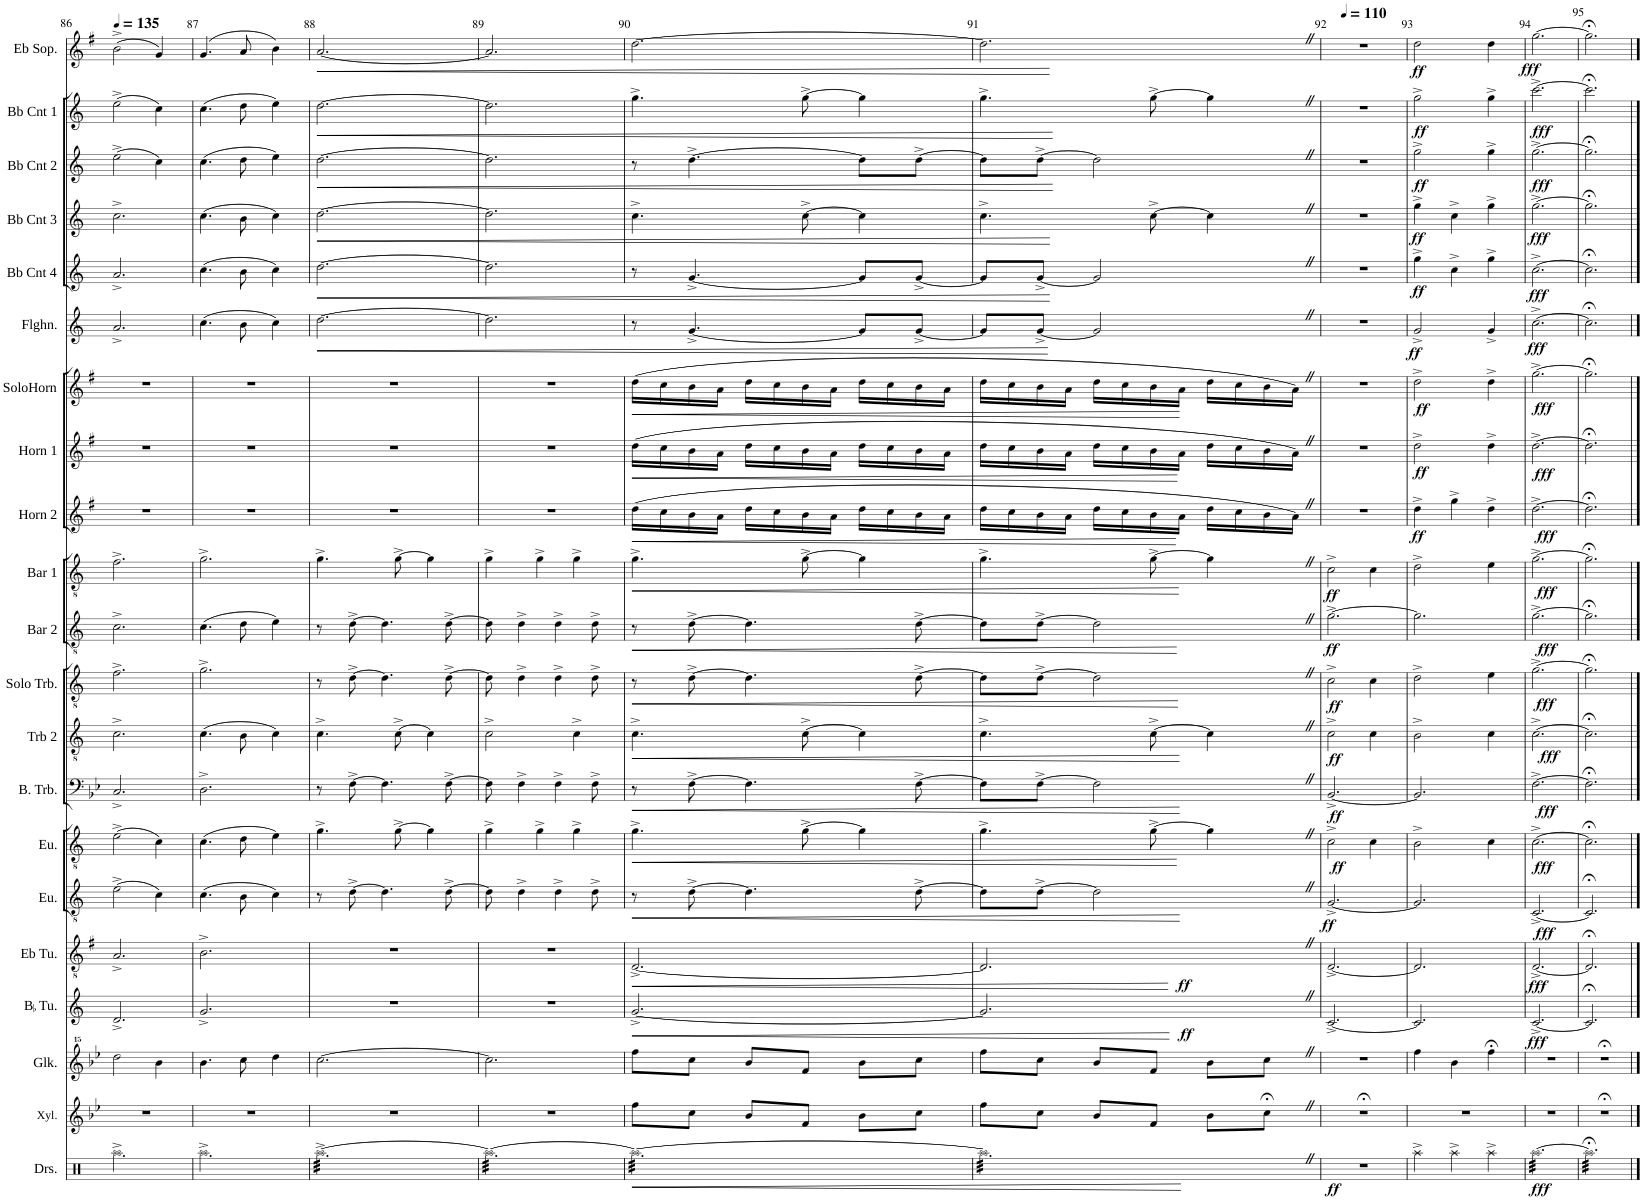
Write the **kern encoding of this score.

**kern	**dynam	**kern	**kern	**kern	**dynam	**kern	**dynam	**kern	**dynam	**kern	**dynam	**kern	**dynam	**kern	**dynam	**kern	**dynam	**kern	**dynam	**kern	**dynam	**kern	**dynam	**kern	**dynam	**kern	**dynam	**kern	**dynam	**kern	**dynam	**kern	**dynam	**kern	**dynam	**kern	**dynam	**kern	**dynam
*part21	*part21	*part20	*part19	*part18	*part18	*part17	*part17	*part16	*part16	*part15	*part15	*part14	*part14	*part13	*part13	*part12	*part12	*part11	*part11	*part10	*part10	*part9	*part9	*part8	*part8	*part7	*part7	*part6	*part6	*part5	*part5	*part4	*part4	*part3	*part3	*part2	*part2	*part1	*part1
*staff21	*staff21	*staff20	*staff19	*staff18	*staff18	*staff17	*staff17	*staff16	*staff16	*staff15	*staff15	*staff14	*staff14	*staff13	*staff13	*staff12	*staff12	*staff11	*staff11	*staff10	*staff10	*staff9	*staff9	*staff8	*staff8	*staff7	*staff7	*staff6	*staff6	*staff5	*staff5	*staff4	*staff4	*staff3	*staff3	*staff2	*staff2	*staff1	*staff1
*I"Drumset	*	*I"Xylophone	*I"Glockenspiel	*I"BaccidentalFlat Tuba	*	*I"Eb Tuba	*	*I"Euphonium	*	*I"Euphonium	*	*I"Bass Trombone	*	*I"Trombone 2	*	*I"Solo Trombone	*	*I"Baritone 2	*	*I"Baritone 1	*	*I"Horn 2	*	*I"Horn 1	*	*I"Solo Horn	*	*I"Flugelhorn	*	*I"Bb Cornet 4	*	*I"Bb Cornet 3	*	*I"Bb Cornet 2	*	*I"Bb Cornet 1	*	*I"Eb Soprano	*
*I'Drs.	*	*I'Xyl.	*I'Glk.	*I'BaccidentalFlat Tu.	*	*I'Eb Tu.	*	*I'Eu.	*	*I'Eu.	*	*I'B. Trb.	*	*I'Trb 2	*	*I'Solo Trb.	*	*I'Bar 2	*	*I'Bar 1	*	*I'Horn 2	*	*I'Horn 1	*	*I'SoloHorn	*	*I'Flghn.	*	*I'Bb Cnt 4	*	*I'Bb Cnt 3	*	*I'Bb Cnt 2	*	*I'Bb Cnt 1	*	*I'Eb Sop.	*
!!LO:PB:g=z
*clefX	*	*clefG2	*clefG^^2	*clefG2	*	*clefGv2	*	*clefGv2	*	*clefGv2	*	*clefF4	*	*clefGv2	*	*clefGv2	*	*clefGv2	*	*clefGv2	*	*clefG2	*	*clefG2	*	*clefG2	*	*clefG2	*	*clefG2	*	*clefG2	*	*clefG2	*	*clefG2	*	*clefG2	*
*	*	*Trd-7c-12	*	*	*	*	*	*	*	*	*	*	*	*	*	*	*	*Trd4c7	*	*	*	*Trd5c9	*	*Trd5c9	*	*Trd5c9	*	*Trd1c2	*	*Trd1c2	*	*Trd1c2	*	*Trd1c2	*	*Trd1c2	*	*Trd-2c-3	*
*k[]	*	*k[b-e-]	*k[b-e-]	*k[]	*	*k[f#]	*	*k[]	*	*k[]	*	*k[b-e-]	*	*k[]	*	*k[]	*	*k[]	*	*k[]	*	*k[f#]	*	*k[f#]	*	*k[f#]	*	*k[]	*	*k[]	*	*k[]	*	*k[]	*	*k[]	*	*k[f#]	*
*M3/4	*	*M3/4	*M3/4	*M3/4	*	*M3/4	*	*M3/4	*	*M3/4	*	*M3/4	*	*M3/4	*	*M3/4	*	*M3/4	*	*M3/4	*	*M3/4	*	*M3/4	*	*M3/4	*	*M3/4	*	*M3/4	*	*M3/4	*	*M3/4	*	*M3/4	*	*M3/4	*
*MM135	*	*MM135	*MM135	*MM135	*	*MM135	*	*MM135	*	*MM135	*	*MM135	*	*MM135	*	*MM135	*	*MM135	*	*MM135	*	*MM135	*	*MM135	*	*MM135	*	*MM135	*	*MM135	*	*MM135	*	*MM135	*	*MM135	*	*MM135	*
=86	=86	=86	=86	=86	=86	=86	=86	=86	=86	=86	=86	=86	=86	=86	=86	=86	=86	=86	=86	=86	=86	=86	=86	=86	=86	=86	=86	=86	=86	=86	=86	=86	=86	=86	=86	=86	=86	=86	=86
2.Raa^>\	.	2.r	2dddd\	2.d^/	.	2.A^/	.	(2e^\	.	(2e^\	.	2.C^/	.	2.c^\	.	2.f^\	.	2.c^\	.	2.f^\	.	2.r	.	2.r	.	2.r	.	2.a^/	.	2.a^/	.	2.cc^\	.	(2ee^\	.	(2ee^\	.	(2b^\	.
.	.	.	4bbb-\	.	.	.	.	4c\)	.	4c\)	.	.	.	.	.	.	.	.	.	.	.	.	.	.	.	.	.	.	.	.	.	.	.	4cc\)	.	4cc\)	.	4g/)	.
=87	=87	=87	=87	=87	=87	=87	=87	=87	=87	=87	=87	=87	=87	=87	=87	=87	=87	=87	=87	=87	=87	=87	=87	=87	=87	=87	=87	=87	=87	=87	=87	=87	=87	=87	=87	=87	=87	=87	=87
2.Raa^>\	.	2.r	4.bbb-\	2.g^/	.	2.B^\	.	(4.c\	.	(4.c\	.	2.D^\	.	(4.c\	.	2.g^\	.	(4.c\	.	2.g^\	.	2.r	.	2.r	.	2.r	.	(4.cc\	.	(4.cc\	.	(4.cc\	.	(4.cc\	.	(4.cc\	.	(4.g/	.
.	.	.	8cccc\	.	.	.	.	8B\	.	8d\	.	.	.	8B\	.	.	.	8d\	.	.	.	.	.	.	.	.	.	8b\	.	8b\	.	8b\	.	8dd\	.	8dd\	.	8a/	.
.	.	.	4dddd\	.	.	.	.	4c\)	.	4e\)	.	.	.	4c\)	.	.	.	4e\)	.	.	.	.	.	.	.	.	.	4cc\)	.	4cc\)	.	4cc\)	.	4ee\)	.	4ee\)	.	4b\)	.
=88	=88	=88	=88	=88	=88	=88	=88	=88	=88	=88	=88	=88	=88	=88	=88	=88	=88	=88	=88	=88	=88	=88	=88	=88	=88	=88	=88	=88	=88	=88	=88	=88	=88	=88	=88	=88	=88	=88	=88
!	!	!	!	!	!	!	!	!	!	!	!	!	!	!	!	!	!	!	!	!	!	!	!	!	!	!	!	!	!LO:HP:b	!	!LO:HP:b	!	!LO:HP:b	!	!LO:HP:b	!	!LO:HP:b	!	!LO:HP:b
*tremolo	*	*	*	*	*	*	*	*	*	*	*	*	*	*	*	*	*	*	*	*	*	*	*	*	*	*	*	*	*	*	*	*	*	*	*	*	*	*	*
[32Raa^>\LLL	.	2.r	[2.cccc\	2.r	.	2.r	.	8r	.	4.g^\	.	8r	.	4.c^\	.	8r	.	8r	.	4.g^\	.	2.r	.	2.r	.	2.r	.	[2.dd\	<	[2.dd\	<	[2.dd\	<	[2.dd\	<	[2.dd\	<	[2.a/	<
32Raa^>\	.	.	.	.	.	.	.	.	.	.	.	.	.	.	.	.	.	.	.	.	.	.	.	.	.	.	.	.	.	.	.	.	.	.	.	.	.	.	.
32Raa^>\	.	.	.	.	.	.	.	.	.	.	.	.	.	.	.	.	.	.	.	.	.	.	.	.	.	.	.	.	.	.	.	.	.	.	.	.	.	.	.
32Raa^>\	.	.	.	.	.	.	.	.	.	.	.	.	.	.	.	.	.	.	.	.	.	.	.	.	.	.	.	.	.	.	.	.	.	.	.	.	.	.	.
32Raa^>\	.	.	.	.	.	.	.	[8d^\	.	.	.	[8F^\	.	.	.	[8d^\	.	[8d^\	.	.	.	.	.	.	.	.	.	.	.	.	.	.	.	.	.	.	.	.	.
32Raa^>\	.	.	.	.	.	.	.	.	.	.	.	.	.	.	.	.	.	.	.	.	.	.	.	.	.	.	.	.	.	.	.	.	.	.	.	.	.	.	.
32Raa^>\	.	.	.	.	.	.	.	.	.	.	.	.	.	.	.	.	.	.	.	.	.	.	.	.	.	.	.	.	.	.	.	.	.	.	.	.	.	.	.
32Raa^>\	.	.	.	.	.	.	.	.	.	.	.	.	.	.	.	.	.	.	.	.	.	.	.	.	.	.	.	.	.	.	.	.	.	.	.	.	.	.	.
32Raa^>\	.	.	.	.	.	.	.	4.d\]	.	.	.	4.F\]	.	.	.	4.d\]	.	4.d\]	.	.	.	.	.	.	.	.	.	.	.	.	.	.	.	.	.	.	.	.	.
32Raa^>\	.	.	.	.	.	.	.	.	.	.	.	.	.	.	.	.	.	.	.	.	.	.	.	.	.	.	.	.	.	.	.	.	.	.	.	.	.	.	.
32Raa^>\	.	.	.	.	.	.	.	.	.	.	.	.	.	.	.	.	.	.	.	.	.	.	.	.	.	.	.	.	.	.	.	.	.	.	.	.	.	.	.
32Raa^>\	.	.	.	.	.	.	.	.	.	.	.	.	.	.	.	.	.	.	.	.	.	.	.	.	.	.	.	.	.	.	.	.	.	.	.	.	.	.	.
32Raa^>\	.	.	.	.	.	.	.	.	.	[8g^\	.	.	.	[8c^\	.	.	.	.	.	[8g^\	.	.	.	.	.	.	.	.	.	.	.	.	.	.	.	.	.	.	.
32Raa^>\	.	.	.	.	.	.	.	.	.	.	.	.	.	.	.	.	.	.	.	.	.	.	.	.	.	.	.	.	.	.	.	.	.	.	.	.	.	.	.
32Raa^>\	.	.	.	.	.	.	.	.	.	.	.	.	.	.	.	.	.	.	.	.	.	.	.	.	.	.	.	.	.	.	.	.	.	.	.	.	.	.	.
32Raa^>\	.	.	.	.	.	.	.	.	.	.	.	.	.	.	.	.	.	.	.	.	.	.	.	.	.	.	.	.	.	.	.	.	.	.	.	.	.	.	.
32Raa^>\	.	.	.	.	.	.	.	.	.	4g\]	.	.	.	4c\]	.	.	.	.	.	4g\]	.	.	.	.	.	.	.	.	.	.	.	.	.	.	.	.	.	.	.
32Raa^>\	.	.	.	.	.	.	.	.	.	.	.	.	.	.	.	.	.	.	.	.	.	.	.	.	.	.	.	.	.	.	.	.	.	.	.	.	.	.	.
32Raa^>\	.	.	.	.	.	.	.	.	.	.	.	.	.	.	.	.	.	.	.	.	.	.	.	.	.	.	.	.	.	.	.	.	.	.	.	.	.	.	.
32Raa^>\	.	.	.	.	.	.	.	.	.	.	.	.	.	.	.	.	.	.	.	.	.	.	.	.	.	.	.	.	.	.	.	.	.	.	.	.	.	.	.
32Raa^>\	.	.	.	.	.	.	.	[8d^\	.	.	.	[8F^\	.	.	.	[8d^\	.	[8d^\	.	.	.	.	.	.	.	.	.	.	.	.	.	.	.	.	.	.	.	.	.
32Raa^>\	.	.	.	.	.	.	.	.	.	.	.	.	.	.	.	.	.	.	.	.	.	.	.	.	.	.	.	.	.	.	.	.	.	.	.	.	.	.	.
32Raa^>\	.	.	.	.	.	.	.	.	.	.	.	.	.	.	.	.	.	.	.	.	.	.	.	.	.	.	.	.	.	.	.	.	.	.	.	.	.	.	.
32Raa^>\JJJ	.	.	.	.	.	.	.	.	.	.	.	.	.	.	.	.	.	.	.	.	.	.	.	.	.	.	.	.	.	.	.	.	.	.	.	.	.	.	.
.	.	.	.	.	.	.	.	.	.	.	.	.	.	.	.	.	.	.	.	.	.	.	.	.	.	.	.	.	[	.	[	.	[	.	[	.	[	.	[
=89	=89	=89	=89	=89	=89	=89	=89	=89	=89	=89	=89	=89	=89	=89	=89	=89	=89	=89	=89	=89	=89	=89	=89	=89	=89	=89	=89	=89	=89	=89	=89	=89	=89	=89	=89	=89	=89	=89	=89
32Raa\LLL	.	2.r	2.cccc\]	2.r	.	2.r	.	8d\]	.	4g^\	.	8F\]	.	2c^\	.	8d\]	.	8d\]	.	4g^\	.	2.r	.	2.r	.	2.r	.	2.dd\]	.	2.dd\]	.	2.dd\]	.	2.dd\]	.	2.dd\]	.	2.a/]	.
32Raa\	.	.	.	.	.	.	.	.	.	.	.	.	.	.	.	.	.	.	.	.	.	.	.	.	.	.	.	.	.	.	.	.	.	.	.	.	.	.	.
32Raa\	.	.	.	.	.	.	.	.	.	.	.	.	.	.	.	.	.	.	.	.	.	.	.	.	.	.	.	.	.	.	.	.	.	.	.	.	.	.	.
32Raa\	.	.	.	.	.	.	.	.	.	.	.	.	.	.	.	.	.	.	.	.	.	.	.	.	.	.	.	.	.	.	.	.	.	.	.	.	.	.	.
32Raa\	.	.	.	.	.	.	.	4d^\	.	.	.	4F^\	.	.	.	4d^\	.	4d^\	.	.	.	.	.	.	.	.	.	.	.	.	.	.	.	.	.	.	.	.	.
32Raa\	.	.	.	.	.	.	.	.	.	.	.	.	.	.	.	.	.	.	.	.	.	.	.	.	.	.	.	.	.	.	.	.	.	.	.	.	.	.	.
32Raa\	.	.	.	.	.	.	.	.	.	.	.	.	.	.	.	.	.	.	.	.	.	.	.	.	.	.	.	.	.	.	.	.	.	.	.	.	.	.	.
32Raa\	.	.	.	.	.	.	.	.	.	.	.	.	.	.	.	.	.	.	.	.	.	.	.	.	.	.	.	.	.	.	.	.	.	.	.	.	.	.	.
32Raa\	.	.	.	.	.	.	.	.	.	4g^\	.	.	.	.	.	.	.	.	.	4g^\	.	.	.	.	.	.	.	.	.	.	.	.	.	.	.	.	.	.	.
32Raa\	.	.	.	.	.	.	.	.	.	.	.	.	.	.	.	.	.	.	.	.	.	.	.	.	.	.	.	.	.	.	.	.	.	.	.	.	.	.	.
32Raa\	.	.	.	.	.	.	.	.	.	.	.	.	.	.	.	.	.	.	.	.	.	.	.	.	.	.	.	.	.	.	.	.	.	.	.	.	.	.	.
32Raa\	.	.	.	.	.	.	.	.	.	.	.	.	.	.	.	.	.	.	.	.	.	.	.	.	.	.	.	.	.	.	.	.	.	.	.	.	.	.	.
32Raa\	.	.	.	.	.	.	.	4d^\	.	.	.	4F^\	.	.	.	4d^\	.	4d^\	.	.	.	.	.	.	.	.	.	.	.	.	.	.	.	.	.	.	.	.	.
32Raa\	.	.	.	.	.	.	.	.	.	.	.	.	.	.	.	.	.	.	.	.	.	.	.	.	.	.	.	.	.	.	.	.	.	.	.	.	.	.	.
32Raa\	.	.	.	.	.	.	.	.	.	.	.	.	.	.	.	.	.	.	.	.	.	.	.	.	.	.	.	.	.	.	.	.	.	.	.	.	.	.	.
32Raa\	.	.	.	.	.	.	.	.	.	.	.	.	.	.	.	.	.	.	.	.	.	.	.	.	.	.	.	.	.	.	.	.	.	.	.	.	.	.	.
32Raa\	.	.	.	.	.	.	.	.	.	4g^\	.	.	.	4c^\	.	.	.	.	.	4g^\	.	.	.	.	.	.	.	.	.	.	.	.	.	.	.	.	.	.	.
32Raa\	.	.	.	.	.	.	.	.	.	.	.	.	.	.	.	.	.	.	.	.	.	.	.	.	.	.	.	.	.	.	.	.	.	.	.	.	.	.	.
32Raa\	.	.	.	.	.	.	.	.	.	.	.	.	.	.	.	.	.	.	.	.	.	.	.	.	.	.	.	.	.	.	.	.	.	.	.	.	.	.	.
32Raa\	.	.	.	.	.	.	.	.	.	.	.	.	.	.	.	.	.	.	.	.	.	.	.	.	.	.	.	.	.	.	.	.	.	.	.	.	.	.	.
32Raa\	.	.	.	.	.	.	.	8d^\	.	.	.	8F^\	.	.	.	8d^\	.	8d^\	.	.	.	.	.	.	.	.	.	.	.	.	.	.	.	.	.	.	.	.	.
32Raa\	.	.	.	.	.	.	.	.	.	.	.	.	.	.	.	.	.	.	.	.	.	.	.	.	.	.	.	.	.	.	.	.	.	.	.	.	.	.	.
32Raa\	.	.	.	.	.	.	.	.	.	.	.	.	.	.	.	.	.	.	.	.	.	.	.	.	.	.	.	.	.	.	.	.	.	.	.	.	.	.	.
32Raa\JJJ	.	.	.	.	.	.	.	.	.	.	.	.	.	.	.	.	.	.	.	.	.	.	.	.	.	.	.	.	.	.	.	.	.	.	.	.	.	.	.
=90	=90	=90	=90	=90	=90	=90	=90	=90	=90	=90	=90	=90	=90	=90	=90	=90	=90	=90	=90	=90	=90	=90	=90	=90	=90	=90	=90	=90	=90	=90	=90	=90	=90	=90	=90	=90	=90	=90	=90
!	!LO:HP:b	!	!	!	!LO:HP:b	!	!LO:HP:b	!	!LO:HP:b	!	!LO:HP:b	!	!LO:HP:b	!	!LO:HP:b	!	!LO:HP:b	!	!LO:HP:b	!	!LO:HP:b	!	!LO:HP:b	!	!LO:HP:b	!	!LO:HP:b	!	!	!	!	!	!	!	!	!	!	!	!
32Raa\LLL	<	8ff\L	8ffff\L	[2.g^/	<	[2.D^/	<	8r	<	4.g^\	<	8r	<	4.c^\	<	8r	<	8r	<	4.g^\	<	(16dd\LL	<	(16dd\LL	<	(16dd\LL	<	8r	.	8r	.	4.cc^\	.	8r	.	4.gg^\	.	[2.dd\	.
32Raa\	.	.	.	.	.	.	.	.	.	.	.	.	.	.	.	.	.	.	.	.	.	.	.	.	.	.	.	.	.	.	.	.	.	.	.	.	.	.	.
32Raa\	.	.	.	.	.	.	.	.	.	.	.	.	.	.	.	.	.	.	.	.	.	16cc\	.	16cc\	.	16cc\	.	.	.	.	.	.	.	.	.	.	.	.	.
32Raa\	.	.	.	.	.	.	.	.	.	.	.	.	.	.	.	.	.	.	.	.	.	.	.	.	.	.	.	.	.	.	.	.	.	.	.	.	.	.	.
32Raa\	.	8cc\J	8cccc\J	.	.	.	.	[8d^\	.	.	.	[8F^\	.	.	.	[8d^\	.	[8d^\	.	.	.	16b\	.	16b\	.	16b\	.	[4.g^/	.	[4.g^/	.	.	.	[4.dd^\	.	.	.	.	.
32Raa\	.	.	.	.	.	.	.	.	.	.	.	.	.	.	.	.	.	.	.	.	.	.	.	.	.	.	.	.	.	.	.	.	.	.	.	.	.	.	.
32Raa\	.	.	.	.	.	.	.	.	.	.	.	.	.	.	.	.	.	.	.	.	.	16a\JJ	.	16a\JJ	.	16a\JJ	.	.	.	.	.	.	.	.	.	.	.	.	.
32Raa\	.	.	.	.	.	.	.	.	.	.	.	.	.	.	.	.	.	.	.	.	.	.	.	.	.	.	.	.	.	.	.	.	.	.	.	.	.	.	.
32Raa\	.	8b-/L	8bbb-/L	.	.	.	.	4.d\]	.	.	.	4.F\]	.	.	.	4.d\]	.	4.d\]	.	.	.	16dd\LL	.	16dd\LL	.	16dd\LL	.	.	.	.	.	.	.	.	.	.	.	.	.
32Raa\	.	.	.	.	.	.	.	.	.	.	.	.	.	.	.	.	.	.	.	.	.	.	.	.	.	.	.	.	.	.	.	.	.	.	.	.	.	.	.
32Raa\	.	.	.	.	.	.	.	.	.	.	.	.	.	.	.	.	.	.	.	.	.	16cc\	.	16cc\	.	16cc\	.	.	.	.	.	.	.	.	.	.	.	.	.
32Raa\	.	.	.	.	.	.	.	.	.	.	.	.	.	.	.	.	.	.	.	.	.	.	.	.	.	.	.	.	.	.	.	.	.	.	.	.	.	.	.
32Raa\	.	8f/J	8fff/J	.	.	.	.	.	.	[8g^\	.	.	.	[8c^\	.	.	.	.	.	[8g^\	.	16b\	.	16b\	.	16b\	.	.	.	.	.	[8cc^\	.	.	.	[8gg^\	.	.	.
32Raa\	.	.	.	.	.	.	.	.	.	.	.	.	.	.	.	.	.	.	.	.	.	.	.	.	.	.	.	.	.	.	.	.	.	.	.	.	.	.	.
32Raa\	.	.	.	.	.	.	.	.	.	.	.	.	.	.	.	.	.	.	.	.	.	16a\JJ	.	16a\JJ	.	16a\JJ	.	.	.	.	.	.	.	.	.	.	.	.	.
32Raa\	.	.	.	.	.	.	.	.	.	.	.	.	.	.	.	.	.	.	.	.	.	.	.	.	.	.	.	.	.	.	.	.	.	.	.	.	.	.	.
32Raa\	.	8b-\L	8bbb-\L	.	.	.	.	.	.	4g\]	.	.	.	4c\]	.	.	.	.	.	4g\]	.	16dd\LL	.	16dd\LL	.	16dd\LL	.	8g/L]	.	8g/L]	.	4cc\]	.	8dd\L]	.	4gg\]	.	.	.
32Raa\	.	.	.	.	.	.	.	.	.	.	.	.	.	.	.	.	.	.	.	.	.	.	.	.	.	.	.	.	.	.	.	.	.	.	.	.	.	.	.
32Raa\	.	.	.	.	.	.	.	.	.	.	.	.	.	.	.	.	.	.	.	.	.	16cc\	.	16cc\	.	16cc\	.	.	.	.	.	.	.	.	.	.	.	.	.
32Raa\	.	.	.	.	.	.	.	.	.	.	.	.	.	.	.	.	.	.	.	.	.	.	.	.	.	.	.	.	.	.	.	.	.	.	.	.	.	.	.
32Raa\	.	8cc\J	8cccc\J	.	.	.	.	[8d^\	.	.	.	[8F^\	.	.	.	[8d^\	.	[8d^\	.	.	.	16b\	.	16b\	.	16b\	.	[8g^/J	.	[8g^/J	.	.	.	[8dd^\J	.	.	.	.	.
32Raa\	.	.	.	.	.	.	.	.	.	.	.	.	.	.	.	.	.	.	.	.	.	.	.	.	.	.	.	.	.	.	.	.	.	.	.	.	.	.	.
32Raa\	.	.	.	.	.	.	.	.	.	.	.	.	.	.	.	.	.	.	.	.	.	16a\JJ	.	16a\JJ	.	16a\JJ	.	.	.	.	.	.	.	.	.	.	.	.	.
32Raa\JJJ	.	.	.	.	.	.	.	.	.	.	.	.	.	.	.	.	.	.	.	.	.	.	.	.	.	.	.	.	.	.	.	.	.	.	.	.	.	.	.
.	[	.	.	.	[	.	[	.	[	.	[	.	[	.	[	.	[	.	[	.	[	.	[	.	[	.	[	.	.	.	.	.	.	.	.	.	.	.	.
=91	=91	=91	=91	=91	=91	=91	=91	=91	=91	=91	=91	=91	=91	=91	=91	=91	=91	=91	=91	=91	=91	=91	=91	=91	=91	=91	=91	=91	=91	=91	=91	=91	=91	=91	=91	=91	=91	=91	=91
!	!	!	!	!	!LO:DY:b	!	!LO:DY:b	!	!	!	!	!	!	!	!	!	!	!	!	!	!	!	!	!	!	!	!	!	!	!	!	!	!	!	!	!	!	!	!
32RaaZ\]LLL	.	8ff\L	8ffff\L	2.gZ/]	ff	2.DZ/]	ff	8d\L]	.	4.g^\	.	8F\L]	.	4.c^\	.	8d\L]	.	8d\L]	.	4.g^\	.	16dd\LL	.	16dd\LL	.	16dd\LL	.	8g/L]	.	8g/L]	.	4.cc^\	.	8dd\L]	.	4.gg^\	.	2.ddZ\]	.
32RaaZ\	.	.	.	.	.	.	.	.	.	.	.	.	.	.	.	.	.	.	.	.	.	.	.	.	.	.	.	.	.	.	.	.	.	.	.	.	.	.	.
32RaaZ\	.	.	.	.	.	.	.	.	.	.	.	.	.	.	.	.	.	.	.	.	.	16cc\	.	16cc\	.	16cc\	.	.	.	.	.	.	.	.	.	.	.	.	.
32RaaZ\	.	.	.	.	.	.	.	.	.	.	.	.	.	.	.	.	.	.	.	.	.	.	.	.	.	.	.	.	.	.	.	.	.	.	.	.	.	.	.
32RaaZ\	.	8cc\J	8cccc\J	.	.	.	.	[8d^\J	.	.	.	[8F^\J	.	.	.	[8d^\J	.	[8d^\J	.	.	.	16b\	.	16b\	.	16b\	.	[8g^/J	.	[8g^/J	.	.	.	[8dd^\J	.	.	.	.	.
32RaaZ\	.	.	.	.	.	.	.	.	.	.	.	.	.	.	.	.	.	.	.	.	.	.	.	.	.	.	.	.	.	.	.	.	.	.	.	.	.	.	.
32RaaZ\	.	.	.	.	.	.	.	.	.	.	.	.	.	.	.	.	.	.	.	.	.	16a\JJ	.	16a\JJ	.	16a\JJ	.	.	.	.	.	.	.	.	.	.	.	.	.
32RaaZ\	.	.	.	.	.	.	.	.	.	.	.	.	.	.	.	.	.	.	.	.	.	.	.	.	.	.	.	.	.	.	.	.	.	.	.	.	.	.	.
32RaaZ\	.	8b-/L	8bbb-/L	.	.	.	.	2dZ\]	.	.	.	2FZ\]	.	.	.	2dZ\]	.	2dZ\]	.	.	.	16dd\LL	.	16dd\LL	.	16dd\LL	.	2gZ/]	.	2gZ/]	.	.	.	2ddZ\]	.	.	.	.	.
32RaaZ\	.	.	.	.	.	.	.	.	.	.	.	.	.	.	.	.	.	.	.	.	.	.	.	.	.	.	.	.	.	.	.	.	.	.	.	.	.	.	.
32RaaZ\	.	.	.	.	.	.	.	.	.	.	.	.	.	.	.	.	.	.	.	.	.	16cc\	.	16cc\	.	16cc\	.	.	.	.	.	.	.	.	.	.	.	.	.
32RaaZ\	.	.	.	.	.	.	.	.	.	.	.	.	.	.	.	.	.	.	.	.	.	.	.	.	.	.	.	.	.	.	.	.	.	.	.	.	.	.	.
32RaaZ\	.	8f/J	8fff/J	.	.	.	.	.	.	[8g^\	.	.	.	[8c^\	.	.	.	.	.	[8g^\	.	16b\	.	16b\	.	16b\	.	.	.	.	.	[8cc^\	.	.	.	[8gg^\	.	.	.
32RaaZ\	.	.	.	.	.	.	.	.	.	.	.	.	.	.	.	.	.	.	.	.	.	.	.	.	.	.	.	.	.	.	.	.	.	.	.	.	.	.	.
32RaaZ\	.	.	.	.	.	.	.	.	.	.	.	.	.	.	.	.	.	.	.	.	.	16a\JJ	.	16a\JJ	.	16a\JJ	.	.	.	.	.	.	.	.	.	.	.	.	.
32RaaZ\	.	.	.	.	.	.	.	.	.	.	.	.	.	.	.	.	.	.	.	.	.	.	.	.	.	.	.	.	.	.	.	.	.	.	.	.	.	.	.
32RaaZ\	.	8b-\L	8bbb-\L	.	.	.	.	.	.	4gZ\]	.	.	.	4cZ\]	.	.	.	.	.	4gZ\]	.	16dd\LL	.	16dd\LL	.	16dd\LL	.	.	.	.	.	4ccZ\]	.	.	.	4ggZ\]	.	.	.
32RaaZ\	.	.	.	.	.	.	.	.	.	.	.	.	.	.	.	.	.	.	.	.	.	.	.	.	.	.	.	.	.	.	.	.	.	.	.	.	.	.	.
32RaaZ\	.	.	.	.	.	.	.	.	.	.	.	.	.	.	.	.	.	.	.	.	.	16cc\	.	16cc\	.	16cc\	.	.	.	.	.	.	.	.	.	.	.	.	.
32RaaZ\	.	.	.	.	.	.	.	.	.	.	.	.	.	.	.	.	.	.	.	.	.	.	.	.	.	.	.	.	.	.	.	.	.	.	.	.	.	.	.
32RaaZ\	.	8cc;<Z\J	8ccccZ\J	.	.	.	.	.	.	.	.	.	.	.	.	.	.	.	.	.	.	16b\	.	16b\	.	16b\	.	.	.	.	.	.	.	.	.	.	.	.	.
32RaaZ\	.	.	.	.	.	.	.	.	.	.	.	.	.	.	.	.	.	.	.	.	.	.	.	.	.	.	.	.	.	.	.	.	.	.	.	.	.	.	.
32RaaZ\	.	.	.	.	.	.	.	.	.	.	.	.	.	.	.	.	.	.	.	.	.	16aZ\JJ)	.	16aZ\JJ)	.	16aZ\JJ)	.	.	.	.	.	.	.	.	.	.	.	.	.
32RaaZ\JJJ	.	.	.	.	.	.	.	.	.	.	.	.	.	.	.	.	.	.	.	.	.	.	.	.	.	.	.	.	.	.	.	.	.	.	.	.	.	.	.
*Xtremolo	*	*	*	*	*	*	*	*	*	*	*	*	*	*	*	*	*	*	*	*	*	*	*	*	*	*	*	*	*	*	*	*	*	*	*	*	*	*	*
=92	=92	=92	=92	=92	=92	=92	=92	=92	=92	=92	=92	=92	=92	=92	=92	=92	=92	=92	=92	=92	=92	=92	=92	=92	=92	=92	=92	=92	=92	=92	=92	=92	=92	=92	=92	=92	=92	=92	=92
*	*	*	*	*	*	*	*	*	*	*	*	*	*	*	*	*	*	*	*	*	*	*	*	*	*	*	*	*	*	*	*	*	*	*	*	*	*	*MM110	*
!	!LO:DY:b	!	!	!	!	!	!	!	!LO:DY:b	!	!LO:DY:b	!	!LO:DY:b	!	!LO:DY:b	!	!LO:DY:b	!	!LO:DY:b	!	!LO:DY:b	!	!	!	!	!	!	!	!	!	!	!	!	!	!	!	!	!	!
2.r	ff	2.r;<	2.r	[2.c^/	.	[2.D^/	.	[2.G^/	ff	2c^\	ff	[2.BB-^/	ff	2c^\	ff	2c^\	ff	[2.g^\	ff	2c^\	ff	2.r	.	2.r	.	2.r	.	2.r	.	2.r	.	2.r	.	2.r	.	2.r	.	2.r	.
.	.	.	.	.	.	.	.	.	.	4c\	.	.	.	4c\	.	4c\	.	.	.	4c\	.	.	.	.	.	.	.	.	.	.	.	.	.	.	.	.	.	.	.
=93	=93	=93	=93	=93	=93	=93	=93	=93	=93	=93	=93	=93	=93	=93	=93	=93	=93	=93	=93	=93	=93	=93	=93	=93	=93	=93	=93	=93	=93	=93	=93	=93	=93	=93	=93	=93	=93	=93	=93
!	!	!	!	!	!LO:DY:b	!	!LO:DY:b	!	!LO:DY:b	!	!	!	!	!	!	!	!	!	!	!	!	!	!LO:DY:b	!	!LO:DY:b	!	!LO:DY:b	!	!LO:DY:b	!	!LO:DY:b	!	!LO:DY:b	!	!LO:DY:b	!	!LO:DY:b	!	!LO:DY:b
4Raa^\	.	2.r	4ffff\	2.c/]	fff	2.D/]	fff	2.G/]	fff	2B^\	.	2.BB-/]	.	2B^\	.	2d^\	.	2.g\]	.	2d^\	.	4dd^\	ff	2dd^\	ff	2dd^\	ff	2g^/	ff	4gg^\	ff	4gg^\	ff	2gg^\	ff	2gg^\	ff	2dd\	ff
4Raa^\	.	.	4bbb-\	.	.	.	.	.	.	.	.	.	.	.	.	.	.	.	.	.	.	4gg^\	.	.	.	.	.	.	.	4cc^\	.	4cc^\	.	.	.	.	.	.	.
!	!	!	!	!	!	!	!	!	!	!	!	!	!	!	!	!	!	!	!	!	!	!	!	!	!	!	!	!	!	!	!	!	!	!	!	!	!	!	!LO:DY:b
4Raa^\	.	.	4ffff;<\	.	.	.	.	.	.	4c\	.	.	.	4c\	.	4e\	.	.	.	4e\	.	4dd^\	.	4dd^\	.	4dd^\	.	4g^/	.	4gg^\	.	4gg^\	.	4gg^\	.	4gg^\	.	4dd\	fff
=94	=94	=94	=94	=94	=94	=94	=94	=94	=94	=94	=94	=94	=94	=94	=94	=94	=94	=94	=94	=94	=94	=94	=94	=94	=94	=94	=94	=94	=94	=94	=94	=94	=94	=94	=94	=94	=94	=94	=94
!	!LO:DY:b	!	!	!	!	!	!	!	!	!	!LO:DY:b	!	!LO:DY:b	!	!LO:DY:b	!	!LO:DY:b	!	!LO:DY:b	!	!LO:DY:b	!	!LO:DY:b	!	!LO:DY:b	!	!LO:DY:b	!	!LO:DY:b	!	!LO:DY:b	!	!LO:DY:b	!	!LO:DY:b	!	!LO:DY:b	!	!
*tremolo	*	*	*	*	*	*	*	*	*	*	*	*	*	*	*	*	*	*	*	*	*	*	*	*	*	*	*	*	*	*	*	*	*	*	*	*	*	*	*
[32Raa\LLL	fff	2.r	2.r	[2.c^/	.	[2.D^/	.	[2.C^/	.	[2.c^\	fff	[2.F^\	fff	[2.c^\	fff	[2.g^\	fff	[2.g^\	fff	[2.g^\	fff	[2.dd^\	fff	[2.dd^\	fff	[2.gg^\	fff	[2.cc^\	fff	[2.cc^\	fff	[2.gg^\	fff	[2.gg^\	fff	[2.ccc^\	fff	[2.gg\	.
32Raa\	.	.	.	.	.	.	.	.	.	.	.	.	.	.	.	.	.	.	.	.	.	.	.	.	.	.	.	.	.	.	.	.	.	.	.	.	.	.	.
32Raa\	.	.	.	.	.	.	.	.	.	.	.	.	.	.	.	.	.	.	.	.	.	.	.	.	.	.	.	.	.	.	.	.	.	.	.	.	.	.	.
32Raa\	.	.	.	.	.	.	.	.	.	.	.	.	.	.	.	.	.	.	.	.	.	.	.	.	.	.	.	.	.	.	.	.	.	.	.	.	.	.	.
32Raa\	.	.	.	.	.	.	.	.	.	.	.	.	.	.	.	.	.	.	.	.	.	.	.	.	.	.	.	.	.	.	.	.	.	.	.	.	.	.	.
32Raa\	.	.	.	.	.	.	.	.	.	.	.	.	.	.	.	.	.	.	.	.	.	.	.	.	.	.	.	.	.	.	.	.	.	.	.	.	.	.	.
32Raa\	.	.	.	.	.	.	.	.	.	.	.	.	.	.	.	.	.	.	.	.	.	.	.	.	.	.	.	.	.	.	.	.	.	.	.	.	.	.	.
32Raa\	.	.	.	.	.	.	.	.	.	.	.	.	.	.	.	.	.	.	.	.	.	.	.	.	.	.	.	.	.	.	.	.	.	.	.	.	.	.	.
32Raa\	.	.	.	.	.	.	.	.	.	.	.	.	.	.	.	.	.	.	.	.	.	.	.	.	.	.	.	.	.	.	.	.	.	.	.	.	.	.	.
32Raa\	.	.	.	.	.	.	.	.	.	.	.	.	.	.	.	.	.	.	.	.	.	.	.	.	.	.	.	.	.	.	.	.	.	.	.	.	.	.	.
32Raa\	.	.	.	.	.	.	.	.	.	.	.	.	.	.	.	.	.	.	.	.	.	.	.	.	.	.	.	.	.	.	.	.	.	.	.	.	.	.	.
32Raa\	.	.	.	.	.	.	.	.	.	.	.	.	.	.	.	.	.	.	.	.	.	.	.	.	.	.	.	.	.	.	.	.	.	.	.	.	.	.	.
32Raa\	.	.	.	.	.	.	.	.	.	.	.	.	.	.	.	.	.	.	.	.	.	.	.	.	.	.	.	.	.	.	.	.	.	.	.	.	.	.	.
32Raa\	.	.	.	.	.	.	.	.	.	.	.	.	.	.	.	.	.	.	.	.	.	.	.	.	.	.	.	.	.	.	.	.	.	.	.	.	.	.	.
32Raa\	.	.	.	.	.	.	.	.	.	.	.	.	.	.	.	.	.	.	.	.	.	.	.	.	.	.	.	.	.	.	.	.	.	.	.	.	.	.	.
32Raa\	.	.	.	.	.	.	.	.	.	.	.	.	.	.	.	.	.	.	.	.	.	.	.	.	.	.	.	.	.	.	.	.	.	.	.	.	.	.	.
32Raa\	.	.	.	.	.	.	.	.	.	.	.	.	.	.	.	.	.	.	.	.	.	.	.	.	.	.	.	.	.	.	.	.	.	.	.	.	.	.	.
32Raa\	.	.	.	.	.	.	.	.	.	.	.	.	.	.	.	.	.	.	.	.	.	.	.	.	.	.	.	.	.	.	.	.	.	.	.	.	.	.	.
32Raa\	.	.	.	.	.	.	.	.	.	.	.	.	.	.	.	.	.	.	.	.	.	.	.	.	.	.	.	.	.	.	.	.	.	.	.	.	.	.	.
32Raa\	.	.	.	.	.	.	.	.	.	.	.	.	.	.	.	.	.	.	.	.	.	.	.	.	.	.	.	.	.	.	.	.	.	.	.	.	.	.	.
32Raa\	.	.	.	.	.	.	.	.	.	.	.	.	.	.	.	.	.	.	.	.	.	.	.	.	.	.	.	.	.	.	.	.	.	.	.	.	.	.	.
32Raa\	.	.	.	.	.	.	.	.	.	.	.	.	.	.	.	.	.	.	.	.	.	.	.	.	.	.	.	.	.	.	.	.	.	.	.	.	.	.	.
32Raa\	.	.	.	.	.	.	.	.	.	.	.	.	.	.	.	.	.	.	.	.	.	.	.	.	.	.	.	.	.	.	.	.	.	.	.	.	.	.	.
32Raa\JJJ	.	.	.	.	.	.	.	.	.	.	.	.	.	.	.	.	.	.	.	.	.	.	.	.	.	.	.	.	.	.	.	.	.	.	.	.	.	.	.
=95	=95	=95	=95	=95	=95	=95	=95	=95	=95	=95	=95	=95	=95	=95	=95	=95	=95	=95	=95	=95	=95	=95	=95	=95	=95	=95	=95	=95	=95	=95	=95	=95	=95	=95	=95	=95	=95	=95	=95
32Raa;<\]LLL	.	2.r;<	2.r;<	2.c;</]	.	2.D;</]	.	2.C;</]	.	2.c;<\]	.	2.F;<\]	.	2.c;<\]	.	2.g;<\]	.	2.g;<\]	.	2.g;<\]	.	2.dd;<\]	.	2.dd;<\]	.	2.gg;<\]	.	2.cc;<\]	.	2.cc;<\]	.	2.gg;<\]	.	2.gg;<\]	.	2.ccc;<\]	.	2.gg;<\]	.
32Raa;<\	.	.	.	.	.	.	.	.	.	.	.	.	.	.	.	.	.	.	.	.	.	.	.	.	.	.	.	.	.	.	.	.	.	.	.	.	.	.	.
32Raa;<\	.	.	.	.	.	.	.	.	.	.	.	.	.	.	.	.	.	.	.	.	.	.	.	.	.	.	.	.	.	.	.	.	.	.	.	.	.	.	.
32Raa;<\	.	.	.	.	.	.	.	.	.	.	.	.	.	.	.	.	.	.	.	.	.	.	.	.	.	.	.	.	.	.	.	.	.	.	.	.	.	.	.
32Raa;<\	.	.	.	.	.	.	.	.	.	.	.	.	.	.	.	.	.	.	.	.	.	.	.	.	.	.	.	.	.	.	.	.	.	.	.	.	.	.	.
32Raa;<\	.	.	.	.	.	.	.	.	.	.	.	.	.	.	.	.	.	.	.	.	.	.	.	.	.	.	.	.	.	.	.	.	.	.	.	.	.	.	.
32Raa;<\	.	.	.	.	.	.	.	.	.	.	.	.	.	.	.	.	.	.	.	.	.	.	.	.	.	.	.	.	.	.	.	.	.	.	.	.	.	.	.
32Raa;<\	.	.	.	.	.	.	.	.	.	.	.	.	.	.	.	.	.	.	.	.	.	.	.	.	.	.	.	.	.	.	.	.	.	.	.	.	.	.	.
32Raa;<\	.	.	.	.	.	.	.	.	.	.	.	.	.	.	.	.	.	.	.	.	.	.	.	.	.	.	.	.	.	.	.	.	.	.	.	.	.	.	.
32Raa;<\	.	.	.	.	.	.	.	.	.	.	.	.	.	.	.	.	.	.	.	.	.	.	.	.	.	.	.	.	.	.	.	.	.	.	.	.	.	.	.
32Raa;<\	.	.	.	.	.	.	.	.	.	.	.	.	.	.	.	.	.	.	.	.	.	.	.	.	.	.	.	.	.	.	.	.	.	.	.	.	.	.	.
32Raa;<\	.	.	.	.	.	.	.	.	.	.	.	.	.	.	.	.	.	.	.	.	.	.	.	.	.	.	.	.	.	.	.	.	.	.	.	.	.	.	.
32Raa;<\	.	.	.	.	.	.	.	.	.	.	.	.	.	.	.	.	.	.	.	.	.	.	.	.	.	.	.	.	.	.	.	.	.	.	.	.	.	.	.
32Raa;<\	.	.	.	.	.	.	.	.	.	.	.	.	.	.	.	.	.	.	.	.	.	.	.	.	.	.	.	.	.	.	.	.	.	.	.	.	.	.	.
32Raa;<\	.	.	.	.	.	.	.	.	.	.	.	.	.	.	.	.	.	.	.	.	.	.	.	.	.	.	.	.	.	.	.	.	.	.	.	.	.	.	.
32Raa;<\	.	.	.	.	.	.	.	.	.	.	.	.	.	.	.	.	.	.	.	.	.	.	.	.	.	.	.	.	.	.	.	.	.	.	.	.	.	.	.
32Raa;<\	.	.	.	.	.	.	.	.	.	.	.	.	.	.	.	.	.	.	.	.	.	.	.	.	.	.	.	.	.	.	.	.	.	.	.	.	.	.	.
32Raa;<\	.	.	.	.	.	.	.	.	.	.	.	.	.	.	.	.	.	.	.	.	.	.	.	.	.	.	.	.	.	.	.	.	.	.	.	.	.	.	.
32Raa;<\	.	.	.	.	.	.	.	.	.	.	.	.	.	.	.	.	.	.	.	.	.	.	.	.	.	.	.	.	.	.	.	.	.	.	.	.	.	.	.
32Raa;<\	.	.	.	.	.	.	.	.	.	.	.	.	.	.	.	.	.	.	.	.	.	.	.	.	.	.	.	.	.	.	.	.	.	.	.	.	.	.	.
32Raa;<\	.	.	.	.	.	.	.	.	.	.	.	.	.	.	.	.	.	.	.	.	.	.	.	.	.	.	.	.	.	.	.	.	.	.	.	.	.	.	.
32Raa;<\	.	.	.	.	.	.	.	.	.	.	.	.	.	.	.	.	.	.	.	.	.	.	.	.	.	.	.	.	.	.	.	.	.	.	.	.	.	.	.
32Raa;<\	.	.	.	.	.	.	.	.	.	.	.	.	.	.	.	.	.	.	.	.	.	.	.	.	.	.	.	.	.	.	.	.	.	.	.	.	.	.	.
32Raa;<\JJJ	.	.	.	.	.	.	.	.	.	.	.	.	.	.	.	.	.	.	.	.	.	.	.	.	.	.	.	.	.	.	.	.	.	.	.	.	.	.	.
*Xtremolo	*	*	*	*	*	*	*	*	*	*	*	*	*	*	*	*	*	*	*	*	*	*	*	*	*	*	*	*	*	*	*	*	*	*	*	*	*	*	*
==	==	==	==	==	==	==	==	==	==	==	==	==	==	==	==	==	==	==	==	==	==	==	==	==	==	==	==	==	==	==	==	==	==	==	==	==	==	==	==
*-	*-	*-	*-	*-	*-	*-	*-	*-	*-	*-	*-	*-	*-	*-	*-	*-	*-	*-	*-	*-	*-	*-	*-	*-	*-	*-	*-	*-	*-	*-	*-	*-	*-	*-	*-	*-	*-	*-	*-
